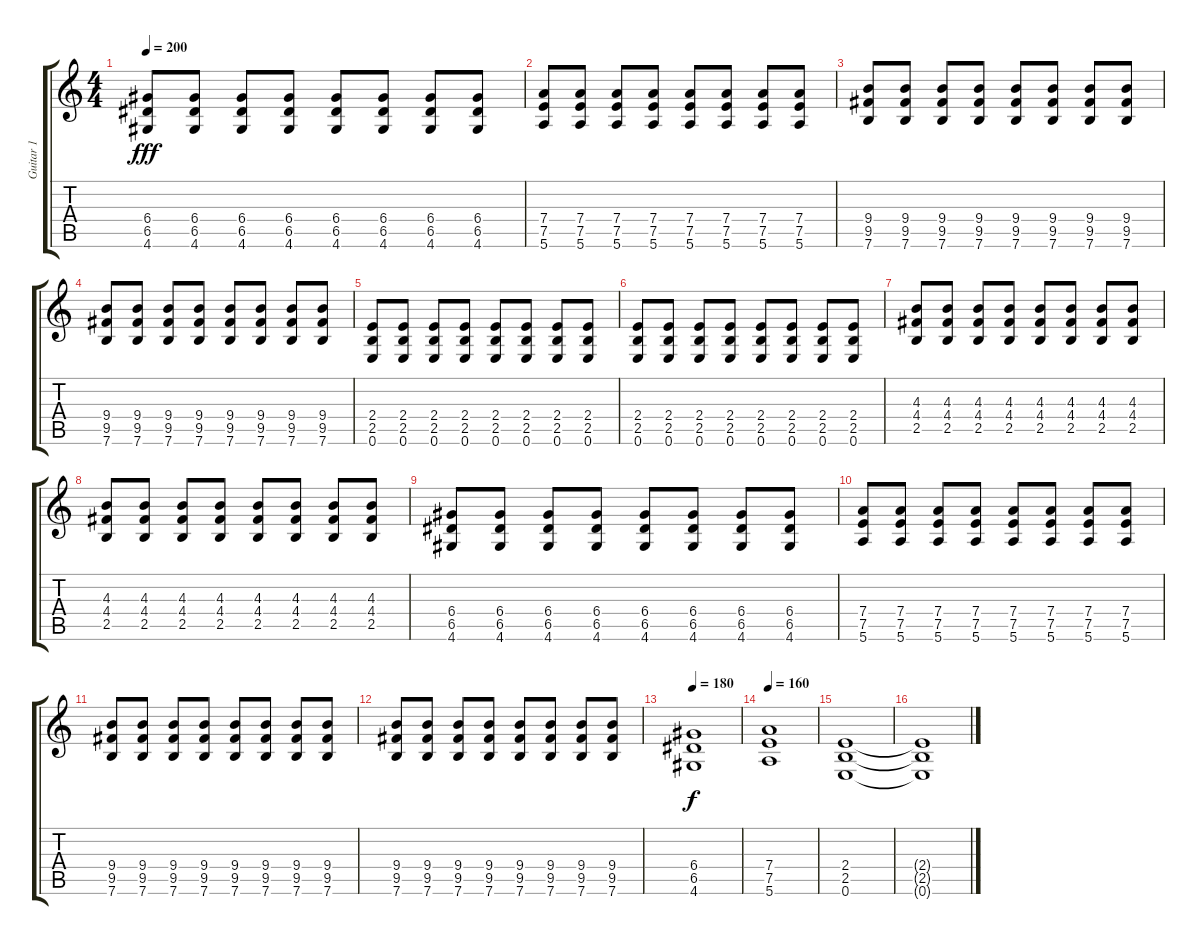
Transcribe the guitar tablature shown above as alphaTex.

\track ("Guitar 1" "Guitar 1") {instrument overdrivenguitar}
\staff {score tabs}
\tuning (E4 B3 G3 D3 A2 E2) {hide}
\ts (4 4)
\tempo 200
\clef g2
\ks c
(6.4 6.5 4.6).8{dy fff} (6.4 6.5 4.6).8 (6.4 6.5 4.6).8 (6.4 6.5 4.6).8 (6.4 6.5 4.6).8 (6.4 6.5 4.6).8 (6.4 6.5 4.6).8 (6.4 6.5 4.6).8 |
(7.4 7.5 5.6).8 (7.4 7.5 5.6).8 (7.4 7.5 5.6).8 (7.4 7.5 5.6).8 (7.4 7.5 5.6).8 (7.4 7.5 5.6).8 (7.4 7.5 5.6).8 (7.4 7.5 5.6).8 |
(9.4 9.5 7.6).8 (9.4 9.5 7.6).8 (9.4 9.5 7.6).8 (9.4 9.5 7.6).8 (9.4 9.5 7.6).8 (9.4 9.5 7.6).8 (9.4 9.5 7.6).8 (9.4 9.5 7.6).8 |
(9.4 9.5 7.6).8 (9.4 9.5 7.6).8 (9.4 9.5 7.6).8 (9.4 9.5 7.6).8 (9.4 9.5 7.6).8 (9.4 9.5 7.6).8 (9.4 9.5 7.6).8 (9.4 9.5 7.6).8 |
(2.4 2.5 0.6).8 (2.4 2.5 0.6).8 (2.4 2.5 0.6).8 (2.4 2.5 0.6).8 (2.4 2.5 0.6).8 (2.4 2.5 0.6).8 (2.4 2.5 0.6).8 (2.4 2.5 0.6).8 |
(2.4 2.5 0.6).8 (2.4 2.5 0.6).8 (2.4 2.5 0.6).8 (2.4 2.5 0.6).8 (2.4 2.5 0.6).8 (2.4 2.5 0.6).8 (2.4 2.5 0.6).8 (2.4 2.5 0.6).8 |
(4.3 4.4 2.5).8 (4.3 4.4 2.5).8 (4.3 4.4 2.5).8 (4.3 4.4 2.5).8 (4.3 4.4 2.5).8 (4.3 4.4 2.5).8 (4.3 4.4 2.5).8 (4.3 4.4 2.5).8 |
(4.3 4.4 2.5).8 (4.3 4.4 2.5).8 (4.3 4.4 2.5).8 (4.3 4.4 2.5).8 (4.3 4.4 2.5).8 (4.3 4.4 2.5).8 (4.3 4.4 2.5).8 (4.3 4.4 2.5).8 |
(6.4 6.5 4.6).8 (6.4 6.5 4.6).8 (6.4 6.5 4.6).8 (6.4 6.5 4.6).8 (6.4 6.5 4.6).8 (6.4 6.5 4.6).8 (6.4 6.5 4.6).8 (6.4 6.5 4.6).8 |
(7.4 7.5 5.6).8 (7.4 7.5 5.6).8 (7.4 7.5 5.6).8 (7.4 7.5 5.6).8 (7.4 7.5 5.6).8 (7.4 7.5 5.6).8 (7.4 7.5 5.6).8 (7.4 7.5 5.6).8 |
(9.4 9.5 7.6).8 (9.4 9.5 7.6).8 (9.4 9.5 7.6).8 (9.4 9.5 7.6).8 (9.4 9.5 7.6).8 (9.4 9.5 7.6).8 (9.4 9.5 7.6).8 (9.4 9.5 7.6).8 |
(9.4 9.5 7.6).8 (9.4 9.5 7.6).8 (9.4 9.5 7.6).8 (9.4 9.5 7.6).8 (9.4 9.5 7.6).8 (9.4 9.5 7.6).8 (9.4 9.5 7.6).8 (9.4 9.5 7.6).8 |
\tempo 180
(6.4 6.5 4.6).1{dy f} |
\tempo 160
(7.4 7.5 5.6).1 |
(2.4 2.5 0.6).1 |
(2.4{t} 2.5{t} 0.6{t}).1
